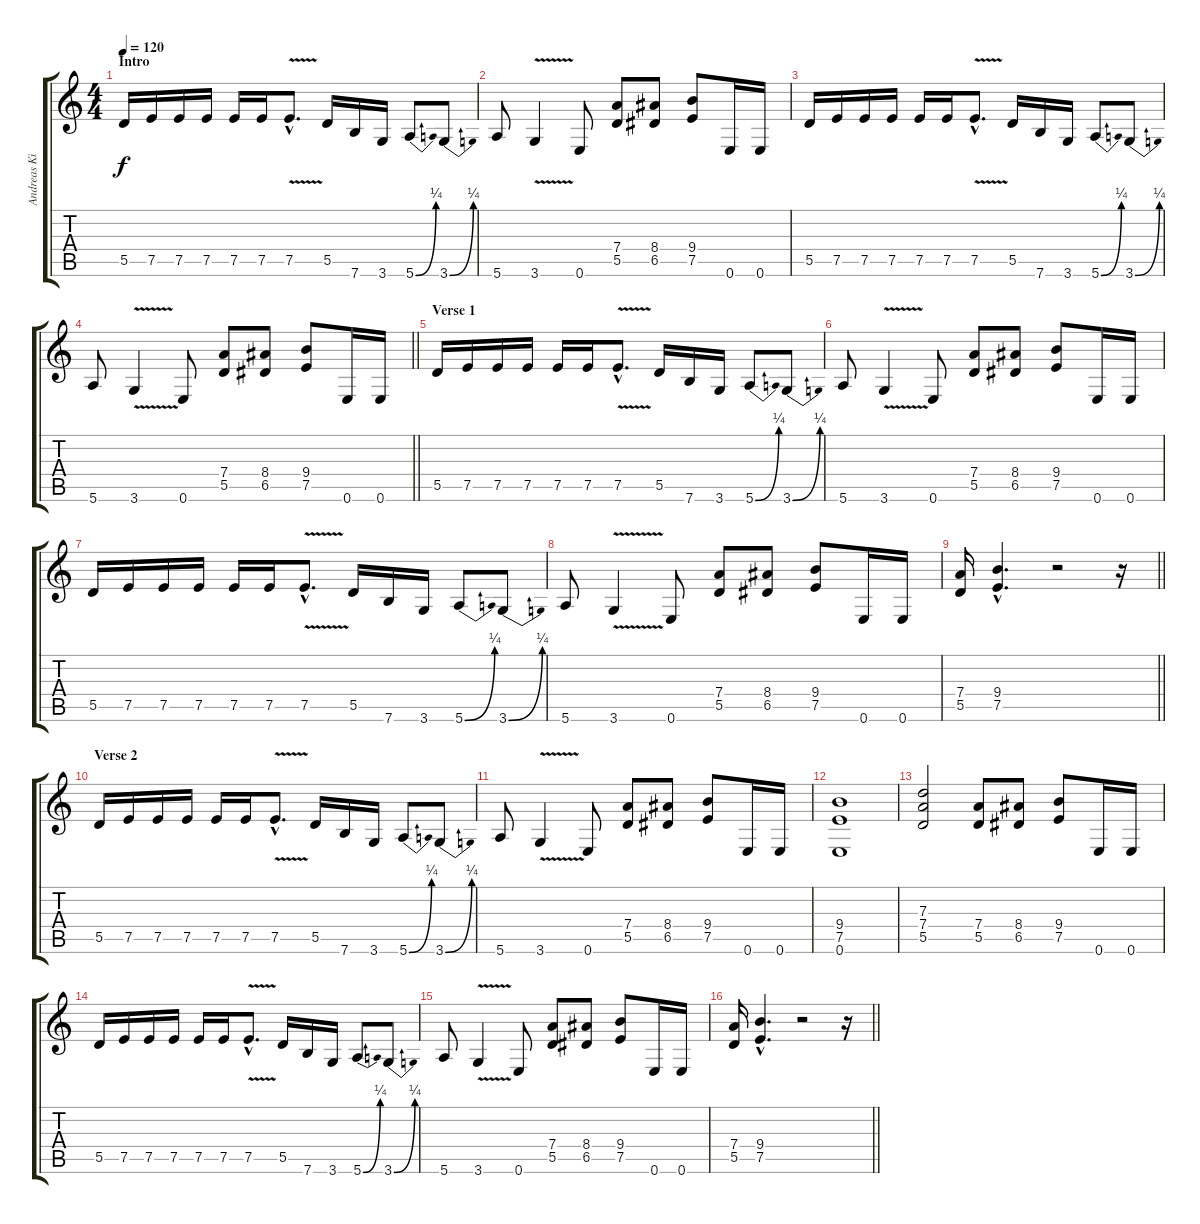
\track ("Andreas Kisser" "Andreas Ki") {instrument overdrivenguitar}
\staff {score tabs}
\tuning (E4 B3 G3 D3 A2 E2) {hide}
\ts (4 4)
\section ("" "Intro")
\tempo 120
\clef g2
\ks c
5.5.16{dy f instrument overdrivenguitar} 7.5.16 7.5.16 7.5.16 7.5.16 7.5.16 7.5{v hac}.8{d} 5.5.16 7.6.16 3.6.16 5.6{be (bend 0 0 60 1)}.8 3.6{be (bend 0 0 60 1)}.8 |
5.6.8 3.6{v}.4 0.6.8 (7.4 5.5).8 (8.4 6.5).8 (9.4 7.5).8 0.6.16 0.6.16 |
5.5.16 7.5.16 7.5.16 7.5.16 7.5.16 7.5.16 7.5{v hac}.8{d} 5.5.16 7.6.16 3.6.16 5.6{be (bend 0 0 60 1)}.8 3.6{be (bend 0 0 60 1)}.8 |
\barLineRight lightlight
5.6.8 3.6{v}.4 0.6.8 (7.4 5.5).8 (8.4 6.5).8 (9.4 7.5).8 0.6.16 0.6.16 |
\section ("" "Verse 1")
5.5.16 7.5.16 7.5.16 7.5.16 7.5.16 7.5.16 7.5{v hac}.8{d} 5.5.16 7.6.16 3.6.16 5.6{be (bend 0 0 60 1)}.8 3.6{be (bend 0 0 60 1)}.8 |
5.6.8 3.6{v}.4 0.6.8 (7.4 5.5).8 (8.4 6.5).8 (9.4 7.5).8 0.6.16 0.6.16 |
5.5.16 7.5.16 7.5.16 7.5.16 7.5.16 7.5.16 7.5{v hac}.8{d} 5.5.16 7.6.16 3.6.16 5.6{be (bend 0 0 60 1)}.8 3.6{be (bend 0 0 60 1)}.8 |
5.6.8 3.6{v}.4 0.6.8 (7.4 5.5).8 (8.4 6.5).8 (9.4 7.5).8 0.6.16 0.6.16 |
\barLineRight lightlight
(7.4 5.5).16 (9.4{hac} 7.5{hac}).4{d} r.2 r.16 |
\section ("" "Verse 2")
5.5.16 7.5.16 7.5.16 7.5.16 7.5.16 7.5.16 7.5{v hac}.8{d} 5.5.16 7.6.16 3.6.16 5.6{be (bend 0 0 60 1)}.8 3.6{be (bend 0 0 60 1)}.8 |
5.6.8 3.6{v}.4 0.6.8 (7.4 5.5).8 (8.4 6.5).8 (9.4 7.5).8 0.6.16 0.6.16 |
(9.4 7.5 0.6).1 |
(7.3 7.4 5.5).2 (7.4 5.5).8 (8.4 6.5).8 (9.4 7.5).8 0.6.16 0.6.16 |
5.5.16 7.5.16 7.5.16 7.5.16 7.5.16 7.5.16 7.5{v hac}.8{d} 5.5.16 7.6.16 3.6.16 5.6{be (bend 0 0 60 1)}.8 3.6{be (bend 0 0 60 1)}.8 |
5.6.8 3.6{v}.4 0.6.8 (7.4 5.5).8 (8.4 6.5).8 (9.4 7.5).8 0.6.16 0.6.16 |
\barLineRight lightlight
(7.4 5.5).16 (9.4{hac} 7.5{hac}).4{d} r.2 r.16
